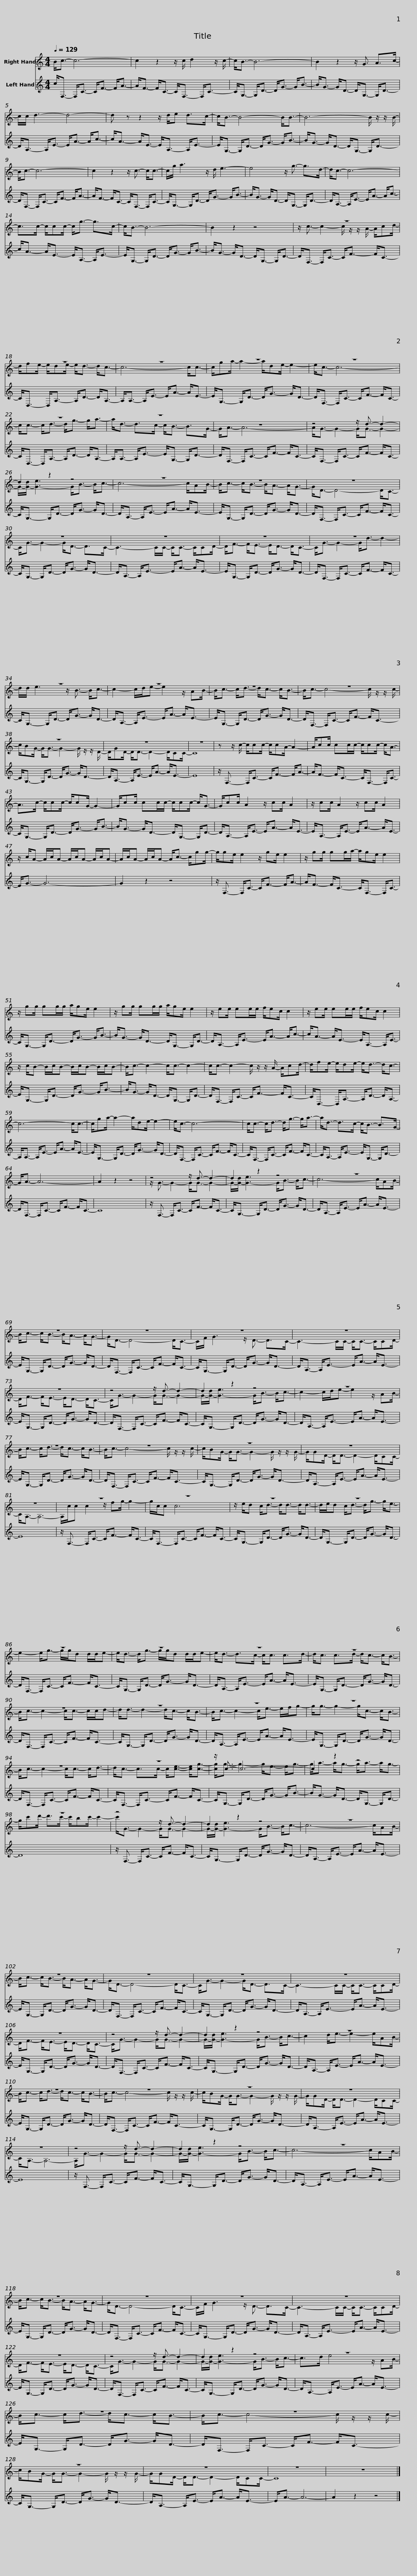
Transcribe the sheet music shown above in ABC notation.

X:1
%%score ( 1 2 ) 3
L:1/8
Q:1/4=129
M:4/4
I:linebreak $
K:C
V:1 treble
V:2 treble
V:3 treble transpose=-12
V:1
 B<c- c6- | c2 z2 z/ c/ d2 z/ c/- | c<B- B6- |$ B2 z2 z/ G3/2 A>c- | c/c/ d3- d4- | %5
 d z z2 z/ d/e d>c- | c<B- B4- B<B- |$ B6- B/ z/ z/ B/- | B<c- c6- | c2 z2 z/ c3/2- c<c- | %10
 c/g/ a3 z/ d/ e3- |$ e4 z/ g3/2- g>d- | d<c- c6- | c>c- c/cc/- c<g- g>c- | c<B- B6- |$ %15
 B2 z2 z4 | z8 | z8 |$ z8 | z8 | %20
 z8 |$ z8 | z8 | z8 |$ z4 z/ d3/2- d2- | %25
 d2 z2 z4 | z8 |$ z8 | z8 | z8 |$ %30
 z8 | z8 | z8 |$ z8 | z8 | %35
 z8 |$ z8 | z8 | z8 | z8 |$ %40
 z z/ c/- c/cc/- c/cA/- A2- | A/cc/ cc/c/- c/cc/- c<A- | A>c- c/cc/- c/cG/- G2- |$ G/cc/ cc/c/- c/cc/- c<G- | G/cc/ A2 z/ cc/ A2 | %45
 z/ cc/ A2 z/ cc/ A2 | z/ c/A- A/c/A- A/c/A- A/c/A- |$ A/c/A- A/c/A- A<c- c/gg/- | g/ge/ e2 z/ ge/ e2 | z/ gg/ gg/a/- a/ge/ e2 |$ %50
 z/ gg/ gg/g/ a/ge/ e2 | z/ gg/ gg/g/ a/ge/ e2 | z/ ee/ ee/e/ f/ec/ c2 |$ z/ ee/ ee/e/ f/ec/ c2 | z/ c/B- B/c/B- B/c/B- B/c/B- | %55
 B<c- c2- c<c- c2- |$ c<c- c2- c/ z/ z/ A/- A/cd/- | d/fe/- e/de/- e<d- d<c- | c6- c<c- |$ c/ga/- a2- a/de/- e2- | %60
 e<c- c6- | c<c- c<d- d<g- g<a- | a<d- d>c- c<B- B>G- |$ G<A- A6- | A2 z2 z4 | %65
 z4 z/ d3/2- d2- | d2 z2 z4 |$ z8 | z8 | z8 |$ %70
 z8 | z8 | z8 |$ z4 z/ d3/2- d2- | d2 z2 z4 | %75
 z8 |$ z8 | z8 | z8 |$ z8 | %80
 z8 | z8 | z8 |$ z8 | z8 | %85
 z8 |$ z8 | z8 | z8 |$ z8 | %90
 z8 | z8 |$ z8 | z8 | z8 |$ %95
 z/ c3/2- c6- | c2 z2 z4 | z8 |$ z4 z/ d3/2- d2- | d2 z2 z4 | %100
 z8 |$ z8 | z8 | z8 |$ z8 | %105
 z8 | z4 z/ d3/2- d2- |$ d2 z2 z4 | z8 | z8 |$ %110
 z8 | z8 | z8 |$ z8 | z4 z/ d3/2- d2- | %115
 d2 z2 z4 | z8 |$ z8 | z8 | z8 |$ %120
 z8 | z8 | z4 z/ d3/2- d2- |$ d2 z2 z4 | z8 | %125
 z8 |$ z8 | z8 | z8 | z8 |$ %130
 z8 |] %131
V:2
 x8 | x8 | x8 |$ x8 | x8 | %5
 x8 | x8 |$ x8 | x8 | x8 | %10
 x8 |$ x8 | x8 | x8 | x8 |$ %15
 x8 | z/ c3/2- c2- c/ z/ z/ A/- A/cd/- | d/fe/- e/de/- e<d- d<c- |$ c6- c<c- | c/ga/- a2- a/de/- e2- | %20
 e<c- c6- |$ c<c- c<d- d<g- g<a- | a<d- d>c- c<B- B>G- | G<A- A6- |$ A<G- G2- G<G- G2- | %25
 G/-[G-d]/ [G-e]3 G<B- B<c- | c6- c/AB/- |$ B<c- c<B- B<A- A<G- | G<D- D4- D<C- | C<G- G2- G<D- D>C- |$ %30
 C3- C/C/- C<C- C/CD/- | D<F- F<E- E<D- D<C- | C<G- G2- G<d- d2- |$ d/d/ e3 z/ B3/2- B<c- | c2- c/d/e- e2 z/ AB/- | %35
 B<c- c<d- d<c- c<B- |$ B<c- c4- c/ z/ z/ c/- | c/BG/- G<G- G2- G/ z/ z/ D/- | D/GD/- D<D- D2- D/CC/- | C8 |$ %40
 x8 | x8 | x8 |$ x8 | x8 | %45
 x8 | x8 |$ x8 | x8 | x8 |$ %50
 x8 | x8 | x8 |$ x8 | x8 | %55
 x8 |$ x8 | x8 | x8 |$ x8 | %60
 x8 | x8 | x8 |$ x8 | x8 | %65
 z/ G3/2- G2- G<G- G2- | G/-[G-d]/ [G-e]3 G<B- B<c- |$ c6- c/AB/- | B<c- c<B- B<A- A<G- | G<D- D4- D<C- |$ %70
 C/F/ G3 z/ D3/2- D>C- | C3- C/C/- C<C- C/CD/- | D<F- F<E- E<D- D<C- |$ C<G- G2- G<G- G2- | G/-[G-d]/ [G-e]3 G<B- B<c- | %75
 c2- c/d/e- e2 z/ AB/- |$ B<c- c<d- d<c- c<B- | B<c- c4- c/ z/ z/ c/- | c/BG/- G<G- G2- G/ z/ z/ G/- |$ G/GD/- D<D- D2- D/CC/- | %80
 C<A,- A,6- | A,/c/c c2 z/ fg/- g2- | g/c/c c6 |$ z/ e/d c<d- d<d- d<d- | d/e/d c<d- d<g- g<e- | %85
 e2- e<g- g/g/d d/d/e- |$ e<d- d<g- g/g/d d/d/e- | e<d- d>c- c<c c>d- | d<c c>d- d<c- c<B- |$ B<c- c2- c<c- c/c/d- | %90
 d<d- d2- d<c- c<B- | B<c- c2- c<e- e/f/g- |$ g<g- g2- g<c- c<B- | B<c- c2- c<c- c<d- | d<c- c>c- c<[ce]- [ce]<[cg]- |$ %95
 [cg]<g- g2- g<e- e<g- | g<a- a<g- g<a- a<g- | g/c'd'/- d'>c'- c'/bc'/- c'2- |$ c'<G- G2- G<G- G2- | G/-[G-d]/ [G-e]3 G<B- B<c- | %100
 c6- c/AB/- |$ B<c- c<B- B<A- A<G- | G<D- D4- D<C- | C<G- G2- G<D- D>C- |$ C3- C/C/- C<C- C/CD/- | %105
 D<F- F<E- E<D- D<C- | C<G- G2- G<G- G2- |$ G/-[G-d]/ [G-e]3 G<B- B<c- | c2 d<e- e2- e/AB/- | B<c- c<d- d<c- c<B- |$ %110
 B<c- c4- c/ z/ z/ c/- | c/BG/- G<G- G2- G/ z/ z/ G/- | G/GD/- D<D- D2- D/CC/- |$ C<A,- A,6- | A,<G- G2- G<G- G2- | %115
 G/-[G-d]/ [G-e]3 G<B- B<c- | c6- c/AB/- |$ B<c- c<B- B<A- A<G- | G<D- D4- D<C- | C/F/ G3 z/ D3/2- D>C- |$ %120
 C3- C/C/- C<C- C/CD/- | D<F- F<E- E<D- D<C- | C<G- G2- G<G- G2- |$ G/-[G-d]/ [G-e]3 G<B- B<c- | c>d e4 z/ AB/- | %125
 B<c- c<d- d<c- c<B- |$ B<c- c4- c/ z/ z/ c/- | c/BG/- G<G- G2- G/ z/ z/ G/- | G/GD/- D<D- D2- D/CC/- | C8 |$ %130
 x8 |] %131
V:3
 c<F,- F,<C- C<F- F<A- | A<F- F<C- C<F,- F,<C- | C<G,- G,<D- D<G- G<B- |$ B<G- G<D- D<G,- G,<D- | D<A,- A,<E- E<A- A<c- | %5
 c<A- A<E- E<A,- A,<E- | E<G,- G,<D- D<G- G<B- |$ B<G- G<D- D<G,- G,<D- | D<F,- F,<C- C<F- F<A- | A<F- F<C- C<F,- F,<C- | %10
 C<G,- G,<D- D<G- G<B- |$ B<G- G<D- D<G,- G,<D- | D<A,- A,<E- E<A- A<c- | c<A- A<E- E<A,- A,<E- | E<G,- G,<D- D<G- G<B- |$ %15
 B<G- G<D- D<G,- G,<D- | D<F,- F,<C- C<F- F<C- | C<D,- D,<A,- A,<D- D<A,- |$ A,<A,- A,<E- E<A- A<E- | E<G,- G,<D- D<G- G<D- | %20
 D<F,- F,<C- C<F- F<C- |$ C<D,- D,<A,- A,<D- D<A,- | A,<A,- A,<E- E<G,- G,<D- | D<F,- F,<C- C<F- F<C- |$ C<F,- F,<C- C<F- F<C- | %25
 C<G,- G,<D- D<G- G<D- | D<A,- A,<E- E<A- A<E- |$ E<G,- G,<D- D<G- G<D- | D<F,- F,<C- C<F- F<C- | C<G,- G,<D- D<G- G<D- |$ %30
 D<A,- A,<E- E<A- A<E- | E<G,- G,<D- D<G- G<D- | D<F,- F,<C- C<F- F<C- |$ C<G,- G,<D- D<G- G<D- | D<A,- A,<E- E<A- A<E- | %35
 E<G,- G,<D- D<G- G<D- |$ D<F,- F,<C- C<F- F<C- | C<G,- G,<D- D<G- G<D- | D<A,- A,<E- E<A- A<E- | E8 |$ %40
 z/ F,3/2- F,<C- C<F- F<A- | A<F- F<C- C<F,- F,<C- | C<G,- G,<D- D<G- G<B- |$ B<G- G<D- D<G,- G,<D- | D<A,- A,<E- E<A- A<E- | %45
 E<A,- A,<E- E<A- A<E- | E<G- G6- |$ G2 z2 z4 | z/ F,3/2- F,<C- C<F- F<A- | A<F- F<C- C<F,- F,<C- |$ %50
 C<G,- G,<D- D<G- G<B- | B<G- G<D- D<G,- G,<D- | D<A,- A,<E- E<A- A<c- |$ c<A- A<E- E<A,- A,<E- | E<G,- G,<D- D<G- G<B- | %55
 B<G- G<D- D<G,- G,<D- |$ D<F,- F,<C- C<F- F<C- | C<D,- D,<A,- A,<D- D<A,- | A,<A,- A,<E- E<A- A<E- |$ E<G,- G,<D- D<G- G<D- | %60
 D<F,- F,<C- C<F- F<C- | C<F,- F,<C- C<F- F<C- | C<A,- A,<E- E<G,- G,<D- |$ D<F,- F,<C- C<F- F<C- | C8 | %65
 z/ F,3/2- F,<C- C<F- F<C- | C<G,- G,<D- D<G- G<D- |$ D<A,- A,<E- E<A- A<E- | E<G,- G,<D- D<G- G<D- | D<F,- F,<C- C<F- F<C- |$ %70
 C<G,- G,<D- D<G- G<D- | D<A,- A,<E- E<A- A<E- | E<G,- G,<D- D<G- G<D- |$ D<F,- F,<C- C<F- F<C- | C<G,- G,<D- D<G- G<D- | %75
 D<A,- A,<E- E<A- A<E- |$ E<G,- G,<D- D<G- G<D- | D<F,- F,<C- C<F- F<C- | C<G,- G,<D- D<G- G<D- |$ D<A,- A,<E- E<A- A<E- | %80
 E8 | z/ F,3/2- F,<C- C<F- F<C- | C<F,- F,<C- C<F- F<C- |$ C<G,- G,<D- D<G- G<D- | D<G,- G,<D- D<G- G<D- | %85
 D<F,- F,<C- C<F- F<C- |$ C<G,- G,<D- D<G- G<D- | D<A,- A,<E- E<A- A<E- | E<G,- G,<D- D<G- G<D- |$ D<F,- F,<C- C<F- F<C- | %90
 C<G,- G,<D- D<G- G<D- | D<A,- A,<E- E<A- A<E- |$ E<G,- G,<D- D<G- G<D- | D<F,- F,<C- C<F- F<C- | C<F,- F,<C- C<F- F<C- |$ %95
 C<G,- G,<D- D<G- G<B- | B<G- G<D- D<G,- G,<D- | D8 |$ z/ F,3/2- F,<C- C<F- F<C- | C<G,- G,<D- D<G- G<D- | %100
 D<A,- A,<E- E<A- A<E- |$ E<G,- G,<D- D<G- G<D- | D<F,- F,<C- C<F- F<C- | C<G,- G,<D- D<G- G<D- |$ D<A,- A,<E- E<A- A<E- | %105
 E<G,- G,<D- D<G- G<D- | D<F,- F,<C- C<F- F<C- |$ C<G,- G,<D- D<G- G<D- | D<A,- A,<E- E<A- A<E- | E<G,- G,<D- D<G- G<D- |$ %110
 D<F,- F,<C- C<F- F<C- | C<G,- G,<D- D<G- G<D- | D<A,- A,<E- E<A- A<E- |$ E8 | z/ F,3/2- F,<C- C<F- F<C- | %115
 C<G,- G,<D- D<G- G<D- | D<A,- A,<E- E<A- A<E- |$ E<G,- G,<D- D<G- G<D- | D<F,- F,<C- C<F- F<C- | C<G,- G,<D- D<G- G<D- |$ %120
 D<A,- A,<E- E<A- A<E- | E<G,- G,<D- D<G- G<D- | D<F,- F,<C- C<F- F<C- |$ C<G,- G,<D- D<G- G<D- | D<A,- A,<E- E<A- A<E- | %125
 E<G,- G,<D- D<G- G<D- |$ D<F,- F,<C- C<F- F<C- | C<G,- G,<D- D<G- G<D- | D<A,- A,<E- E<A- A<E- | E<A- A6- |$ %130
 A2 z2 z4 |] %131
